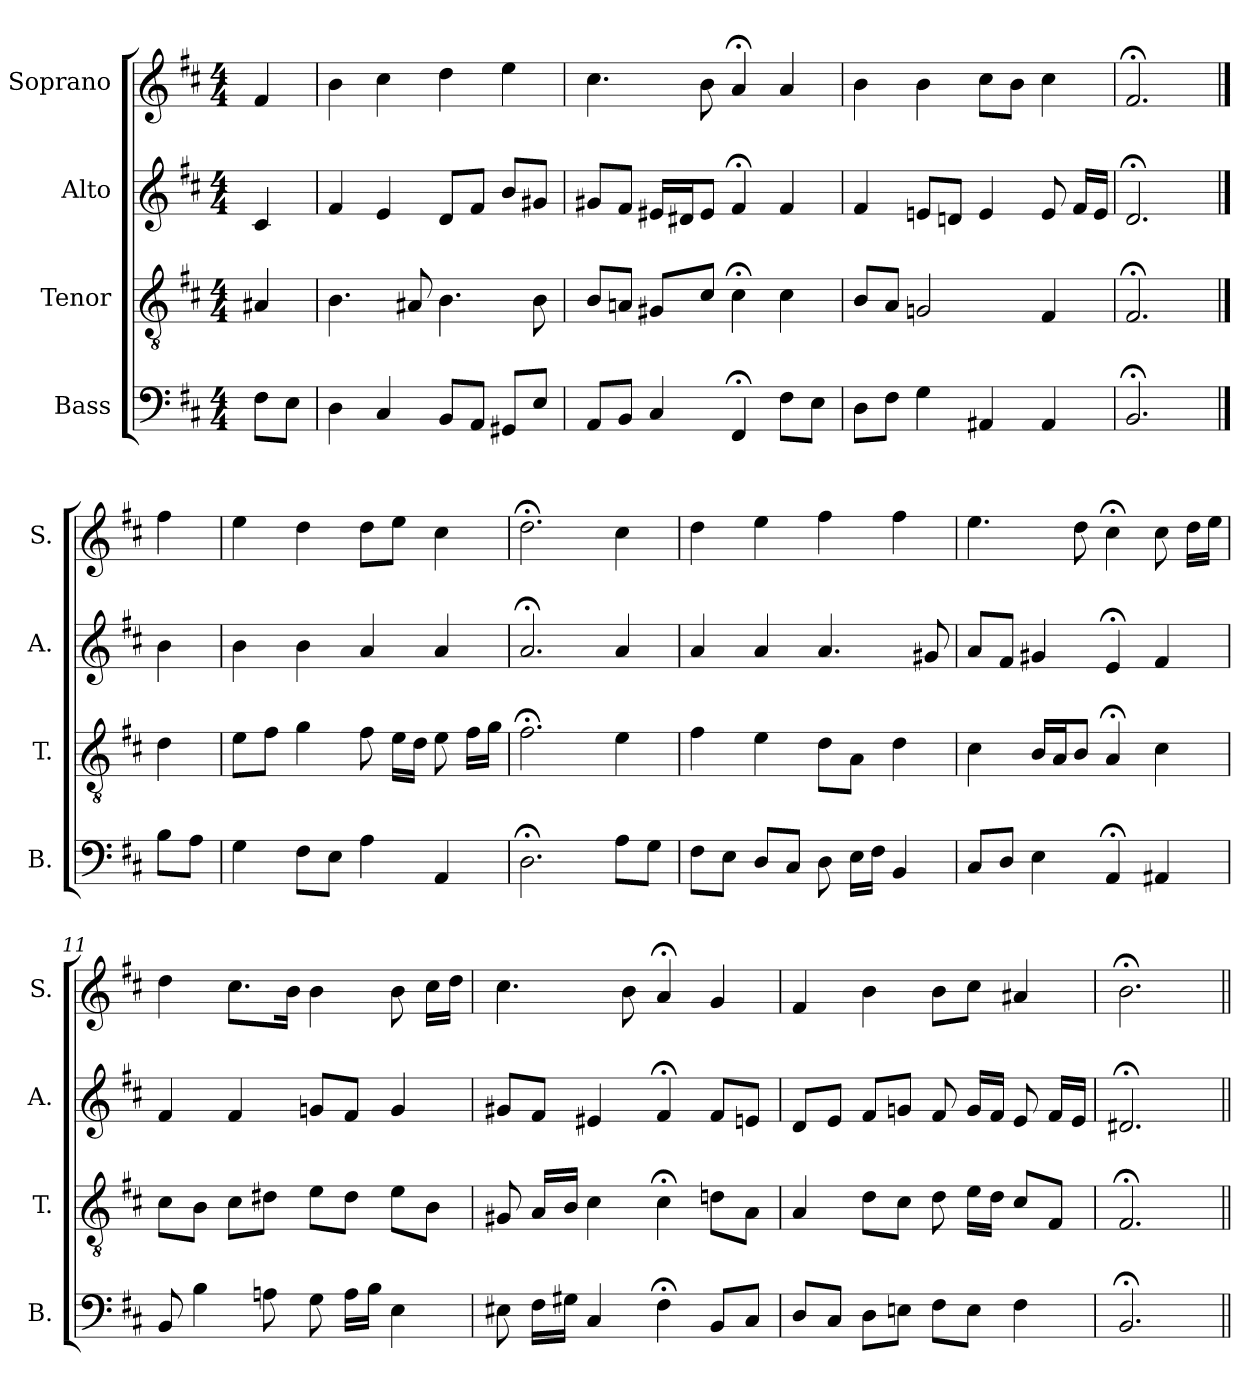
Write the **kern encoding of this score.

**kern	**kern	**kern	**kern
*part4	*part3	*part2	*part1
*staff4	*staff3	*staff2	*staff1
*I"Bass	*I"Tenor	*I"Alto	*I"Soprano
*I'B.	*I'T.	*I'A.	*I'S.
*clefF4	*clefGv2	*clefG2	*clefG2
*	*ITrd7c12	*	*
*k[f#c#]	*k[f#c#]	*k[f#c#]	*k[f#c#]
*D:	*D:	*D:	*D:
*M4/4	*M4/4	*M4/4	*M4/4
=1	=1	=1	=1
8F#\L	4AA#X/	4c#/	4f#/
8E\J	.	.	.
=2	=2	=2	=2
4D\	4.BB\	4f#/	4b\
4C#/	.	4e/	4cc#\
.	8AA#X/	.	.
8BB/L	4.BB\	8d/L	4dd\
8AA/J	.	8f#/J	.
8GG#X/L	.	8b/L	4ee\
8E/J	8BB\	8g#X/J	.
=3	=3	=3	=3
8AA/L	8BB/L	8g#X/L	4.cc#\
8BB/J	8AAn/J	8f#/J	.
4C#/	8GG#X/L	16e#X/LL	.
.	.	16d#X/J	.
.	8C#/J	8e#/J	8b\
4FF#;</	4C#;<\	4f#;</	4a;</
8F#\L	4C#\	4f#/	4a/
8E\J	.	.	.
=4	=4	=4	=4
8D\L	8BB/L	4f#/	4b\
8F#\J	8AA/J	.	.
4G\	2GGn/	8en/L	4b\
.	.	8dn/J	.
4AA#X/	.	4e/	8cc#\L
.	.	.	8b\J
4AA#/	4FF#/	8e/	4cc#\
.	.	16f#/LL	.
.	.	16e/JJ	.
=5	=5	=5	=5
2.BB;</	2.FF#;</	2.d;</	2.f#;</
!!LO:LB:g=z
==6	==6	==6	==6
8B\L	4D\	4b\	4ff#\
8A\J	.	.	.
=7	=7	=7	=7
4G\	8E\L	4b\	4ee\
.	8F#\J	.	.
8F#\L	4G\	4b\	4dd\
8E\J	.	.	.
4A\	8F#\	4a/	8dd\L
.	16E\LL	.	8ee\J
.	16D\JJ	.	.
4AA/	8E\	4a/	4cc#\
.	16F#\LL	.	.
.	16G\JJ	.	.
=8	=8	=8	=8
2.D;<\	2.F#;<\	2.a;</	2.dd;<\
8A\L	4E\	4a/	4cc#\
8G\J	.	.	.
=9	=9	=9	=9
8F#\L	4F#\	4a/	4dd\
8E\J	.	.	.
8D/L	4E\	4a/	4ee\
8C#/J	.	.	.
8D\	8D\L	4.a/	4ff#\
16E\LL	8AA\J	.	.
16F#\JJ	.	.	.
4BB/	4D\	.	4ff#\
.	.	8g#X/	.
=10	=10	=10	=10
8C#/L	4C#\	8a/L	4.ee\
8D/J	.	8f#/J	.
4E\	16BB/LL	4g#X/	.
.	16AA/J	.	.
.	8BB/J	.	8dd\
4AA;</	4AA;</	4e;</	4cc#;<\
4AA#X/	4C#\	4f#/	8cc#\
.	.	.	16dd\LL
.	.	.	16ee\JJ
!!LO:PB:g=z
=11	=11	=11	=11
8BB/	8C#\L	4f#/	4dd\
4B\	8BB\J	.	.
.	8C#\L	4f#/	8.cc#\L
8An\	8D#X\J	.	.
.	.	.	16b\Jk
8G\	8E\L	8gn/L	4b\
16A\LL	8D#\J	8f#/J	.
16B\JJ	.	.	.
4E\	8E\L	4g/	8b\
.	8BB\J	.	16cc#\LL
.	.	.	16dd\JJ
=12	=12	=12	=12
8E#X\	8GG#X/	8g#X/L	4.cc#\
16F#\LL	16AA/LL	8f#/J	.
16G#X\JJ	16BB/JJ	.	.
4C#/	4C#\	4e#X/	.
.	.	.	8b\
4F#;<\	4C#;<\	4f#;</	4a;</
8BB/L	8Dn\L	8f#/L	4g/
8C#/J	8AA\J	8en/J	.
=13	=13	=13	=13
8D/L	4AA/	8d/L	4f#/
8C#/J	.	8e/J	.
8D\L	8D\L	8f#/L	4b\
8En\J	8C#\J	8gn/J	.
8F#\L	8D\	8f#/	8b\L
8E\J	16E\LL	16g/LL	8cc#\J
.	16D\JJ	16f#/JJ	.
4F#\	8C#/L	8e/	4a#X/
.	8FF#/J	16f#/LL	.
.	.	16e/JJ	.
=14	=14	=14	=14
2.BB;</	2.FF#;</	2.d#X;</	2.b;<\
=||	=||	=||	=||
*-	*-	*-	*-
